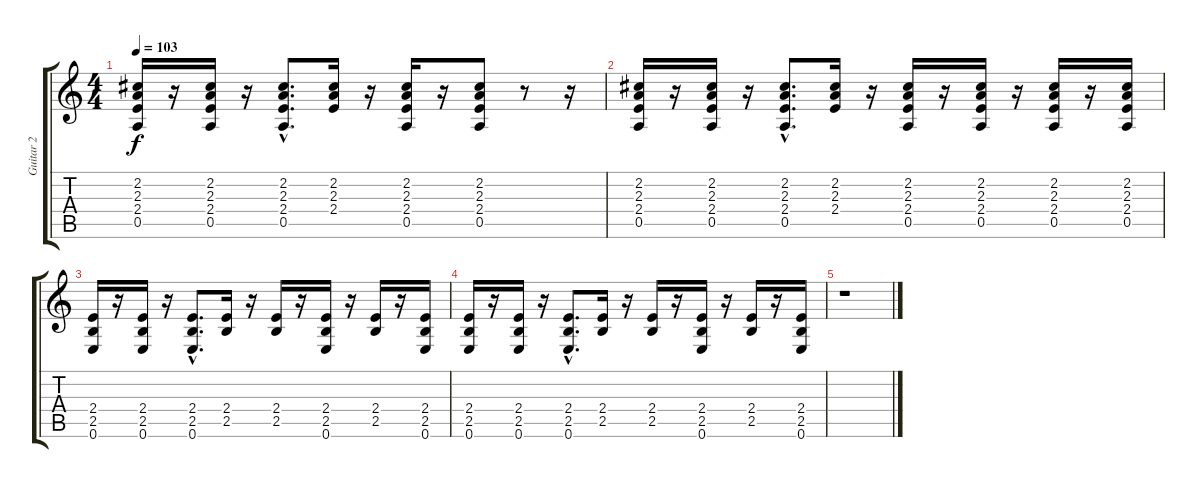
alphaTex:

\track ("Guitar 2" "Guitar 2") {instrument electricguitarclean}
\staff {score tabs}
\tuning (E4 B3 G3 D3 A2 E2) {hide}
\ts (4 4)
\tempo 103
\clef g2
\ks c
(2.2 2.3 2.4 0.5).16{dy f} r.16 (2.2 2.3 2.4 0.5).16 r.16 (2.2{hac} 2.3{hac} 2.4{hac} 0.5{hac}).8{d} (2.2 2.3 2.4).16 r.16 (2.2 2.3 2.4 0.5).16 r.16 (2.2 2.3 2.4 0.5).8 r.8 r.16 |
(2.2 2.3 2.4 0.5).16 r.16 (2.2 2.3 2.4 0.5).16 r.16 (2.2{hac} 2.3{hac} 2.4{hac} 0.5{hac}).8{d} (2.2 2.3 2.4).16 r.16 (2.2 2.3 2.4 0.5).16 r.16 (2.2 2.3 2.4 0.5).16 r.16 (2.2 2.3 2.4 0.5).16 r.16 (2.2 2.3 2.4 0.5).16 |
(2.4 2.5 0.6).16 r.16 (2.4 2.5 0.6).16 r.16 (2.4{hac} 2.5{hac} 0.6{hac}).8{d} (2.4 2.5).16 r.16 (2.4 2.5).16 r.16 (2.4 2.5 0.6).16 r.16 (2.4 2.5).16 r.16 (2.4 2.5 0.6).16 |
(2.4 2.5 0.6).16 r.16 (2.4 2.5 0.6).16 r.16 (2.4{hac} 2.5{hac} 0.6{hac}).8{d} (2.4 2.5).16 r.16 (2.4 2.5).16 r.16 (2.4 2.5 0.6).16 r.16 (2.4 2.5).16 r.16 (2.4 2.5 0.6).16 |
r.1
